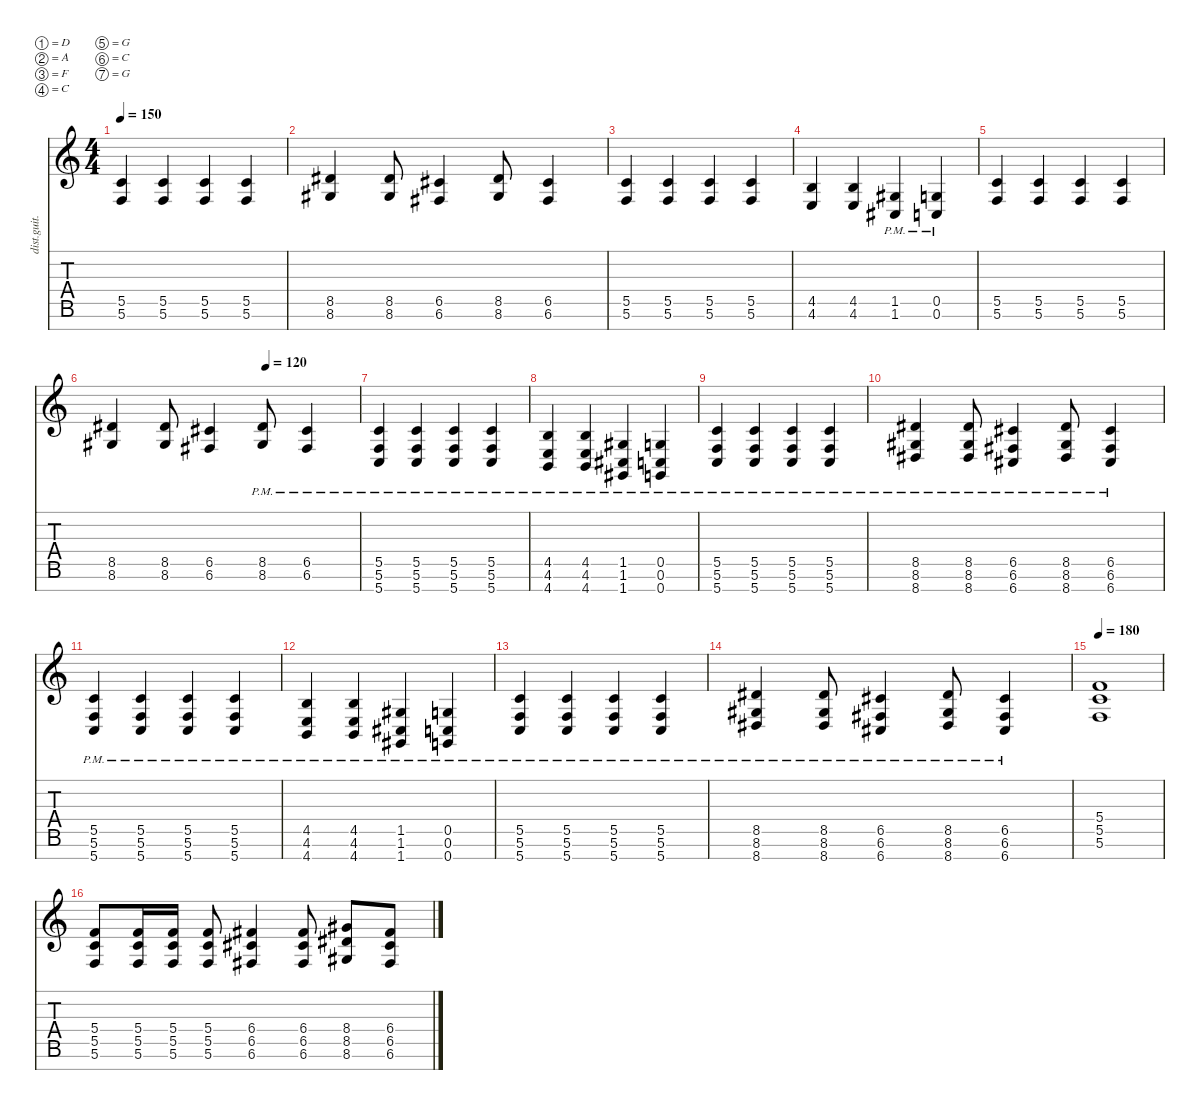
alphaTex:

\defaultSystemsLayout 4
\hideDynamics
\bracketExtendMode nobrackets
\otherSystemsTrackNameOrientation horizontal
\track ("Sergi" "dist.guit.") {instrument distortionguitar}
\staff {score tabs}
\tuning (D4 A3 F3 C3 G2 C2 G1)
\ts (4 4)
\tempo 150
\clef g2
\ks c
(5.5 5.6).4{dy f beam Up} (5.5 5.6).4{beam Up} (5.5 5.6).4{beam Up} (5.5 5.6).4{beam Up} |
(8.5{acc #} 8.6{acc #}).4{beam Up} (8.5{acc #} 8.6{acc #}).8{beam Up} (6.5{acc #} 6.6{acc #}).4{beam Up} (8.5{acc #} 8.6{acc #}).8{beam Up} (6.5{acc #} 6.6{acc #}).4{beam Up} |
(5.5 5.6).4{beam Up} (5.5 5.6).4{beam Up} (5.5 5.6).4{beam Up} (5.5 5.6).4{beam Up} |
(4.5 4.6).4{beam Up} (4.5 4.6).4{beam Up} (1.5{pm acc #} 1.6{pm acc #}).4{beam Up} (0.5{pm} 0.6{pm}).4{beam Up} |
(5.5 5.6).4{beam Up} (5.5 5.6).4{beam Up} (5.5 5.6).4{beam Up} (5.5 5.6).4{beam Up} |
\tempo (120 0.625)
(8.5{acc #} 8.6{acc #}).4{beam Up} (8.5{acc #} 8.6{acc #}).8{beam Up} (6.5{acc #} 6.6{acc #}).4{beam Up} (8.5{pm acc #} 8.6{pm acc #}).8{beam Up} (6.5{pm acc #} 6.6{pm acc #}).4{beam Up} |
(5.5{pm} 5.6{pm} 5.7{pm}).4{beam Up} (5.5{pm} 5.6{pm} 5.7{pm}).4{beam Up} (5.5{pm} 5.6{pm} 5.7{pm}).4{beam Up} (5.5{pm} 5.6{pm} 5.7{pm}).4{beam Up} |
(4.5{pm} 4.6{pm} 4.7{pm}).4{beam Up} (4.5{pm} 4.6{pm} 4.7{pm}).4{beam Up} (1.5{pm acc #} 1.6{pm acc #} 1.7{pm acc #}).4{beam Up} (0.5{pm} 0.6{pm} 0.7{pm}).4{beam Up} |
(5.5{pm} 5.6{pm} 5.7{pm}).4{beam Up} (5.5{pm} 5.6{pm} 5.7{pm}).4{beam Up} (5.5{pm} 5.6{pm} 5.7{pm}).4{beam Up} (5.5{pm} 5.6{pm} 5.7{pm}).4{beam Up} |
(8.5{pm acc #} 8.6{pm acc #} 8.7{pm acc #}).4{beam Up} (8.5{pm acc #} 8.6{pm acc #} 8.7{pm acc #}).8{beam Up} (6.5{pm acc #} 6.6{pm acc #} 6.7{pm acc #}).4{beam Up} (8.5{pm acc #} 8.6{pm acc #} 8.7{pm acc #}).8{beam Up} (6.5{pm acc #} 6.6{pm acc #} 6.7{pm acc #}).4{beam Up} |
(5.5{pm} 5.6{pm} 5.7{pm}).4{beam Up} (5.5{pm} 5.6{pm} 5.7{pm}).4{beam Up} (5.5{pm} 5.6{pm} 5.7{pm}).4{beam Up} (5.5{pm} 5.6{pm} 5.7{pm}).4{beam Up} |
(4.5{pm} 4.6{pm} 4.7{pm}).4{beam Up} (4.5{pm} 4.6{pm} 4.7{pm}).4{beam Up} (1.5{pm acc #} 1.6{pm acc #} 1.7{pm acc #}).4{beam Up} (0.5{pm} 0.6{pm} 0.7{pm}).4{beam Up} |
(5.5{pm} 5.6{pm} 5.7{pm}).4{beam Up} (5.5{pm} 5.6{pm} 5.7{pm}).4{beam Up} (5.5{pm} 5.6{pm} 5.7{pm}).4{beam Up} (5.5{pm} 5.6{pm} 5.7{pm}).4{beam Up} |
(8.5{pm acc #} 8.6{pm acc #} 8.7{pm acc #}).4{beam Up} (8.5{pm acc #} 8.6{pm acc #} 8.7{pm acc #}).8{beam Up} (6.5{pm acc #} 6.6{pm acc #} 6.7{pm acc #}).4{beam Up} (8.5{pm acc #} 8.6{pm acc #} 8.7{pm acc #}).8{beam Up} (6.5{pm acc #} 6.6{pm acc #} 6.7{pm acc #}).4{beam Up} |
\tempo 180
(5.4 5.5 5.6).1{dy mf beam Up} |
\section ("" "")
(5.4 5.5 5.6).8{beam Up} (5.4 5.5 5.6).16{beam Up} (5.4 5.5 5.6).16{beam Up} (5.4 5.5 5.6).8{beam Up} (6.4{acc #} 6.5{acc #} 6.6{acc #}).4{beam Up} (6.4{acc #} 6.5{acc #} 6.6{acc #}).8{beam Up} (8.4{acc #} 8.5{acc #} 8.6{acc #}).8{beam Up} (6.4{acc #} 6.5{acc #} 6.6{acc #}).8{beam Up}
